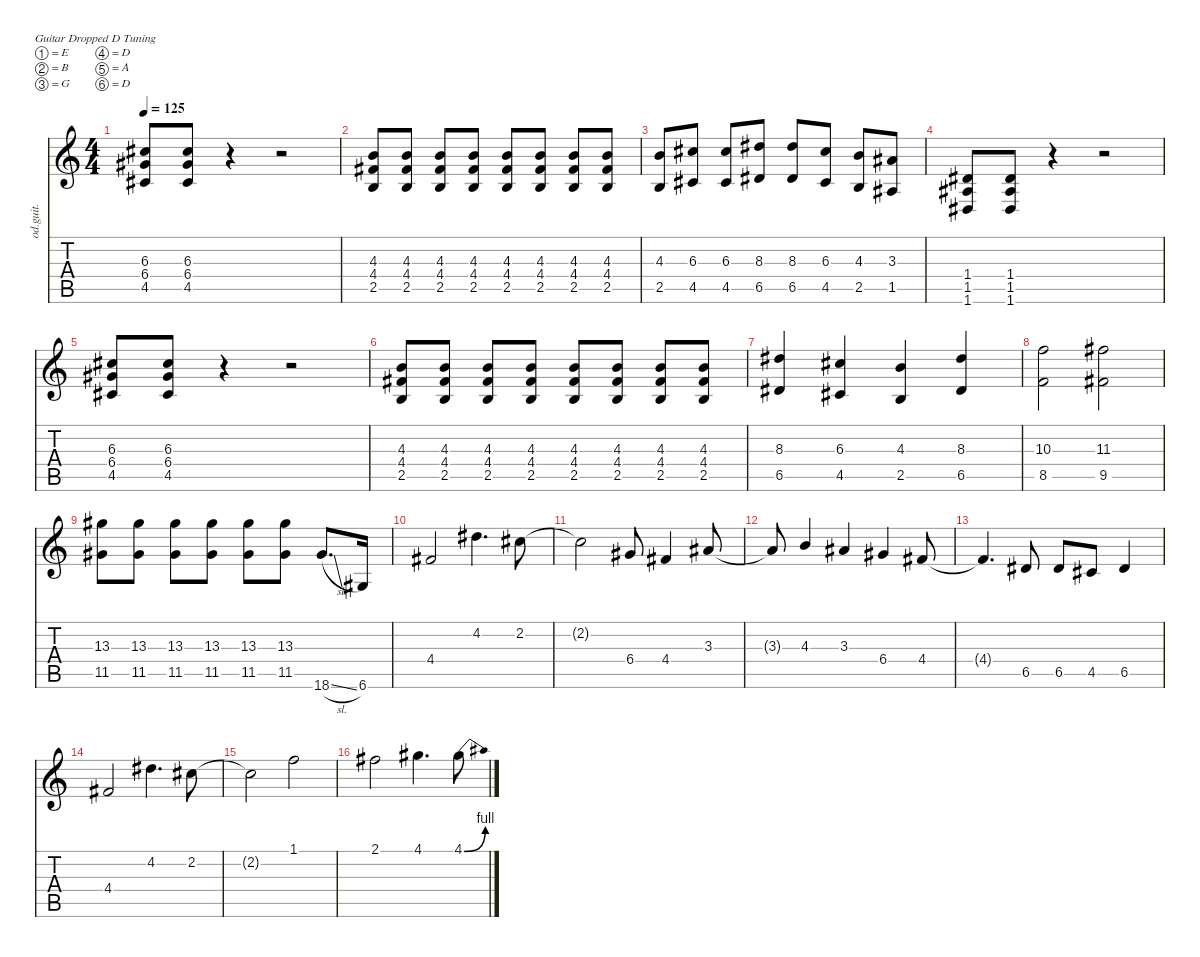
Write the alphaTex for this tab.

\defaultSystemsLayout 4
\hideDynamics
\bracketExtendMode nobrackets
\otherSystemsTrackNameOrientation horizontal
\track ("Piste 1" "od.guit.") {instrument overdrivenguitar}
\staff {score tabs}
\tuning (E4 B3 G3 D3 A2 D2)
\ts (4 4)
\tempo 125
\clef g2
\ks c
(6.3{acc #} 6.4{acc #} 4.5{acc #}).8{dy f beam Up} (6.3{acc #} 6.4{acc #} 4.5{acc #}).8{beam Up} r.4{beam Up} r.2{beam Up} |
(4.3 4.4{acc #} 2.5).8{beam Up} (4.3 4.4{acc #} 2.5).8{beam Up} (4.3 4.4{acc #} 2.5).8{beam Up} (4.3 4.4{acc #} 2.5).8{beam Up} (4.3 4.4{acc #} 2.5).8{beam Up} (4.3 4.4{acc #} 2.5).8{beam Up} (4.3 4.4{acc #} 2.5).8{beam Up} (4.3 4.4{acc #} 2.5).8{beam Up} |
(4.3 2.5).8{beam Up} (6.3{acc #} 4.5{acc #}).8{beam Up} (6.3{acc #} 4.5{acc #}).8{beam Up} (8.3{acc #} 6.5{acc #}).8{beam Up} (8.3{acc #} 6.5{acc #}).8{beam Up} (6.3{acc #} 4.5{acc #}).8{beam Up} (4.3 2.5).8{beam Up} (3.3{acc #} 1.5{acc #}).8{beam Up} |
(1.4{acc #} 1.5{acc #} 1.6{acc #}).8{beam Up} (1.4{acc #} 1.5{acc #} 1.6{acc #}).8{beam Up} r.4{beam Up} r.2{beam Up} |
(6.3{acc #} 6.4{acc #} 4.5{acc #}).8{beam Up} (6.3{acc #} 6.4{acc #} 4.5{acc #}).8{beam Up} r.4{beam Up} r.2{beam Up} |
(4.3 4.4{acc #} 2.5).8{beam Up} (4.3 4.4{acc #} 2.5).8{beam Up} (4.3 4.4{acc #} 2.5).8{beam Up} (4.3 4.4{acc #} 2.5).8{beam Up} (4.3 4.4{acc #} 2.5).8{beam Up} (4.3 4.4{acc #} 2.5).8{beam Up} (4.3 4.4{acc #} 2.5).8{beam Up} (4.3 4.4{acc #} 2.5).8{beam Up} |
(8.3{acc #} 6.5{acc #}).4{beam Up} (6.3{acc #} 4.5{acc #}).4{beam Up} (4.3 2.5).4{beam Up} (8.3{acc #} 6.5{acc #}).4{beam Up} |
(10.3 8.5).2{beam Down} (11.3{acc #} 9.5{acc #}).2{beam Down} |
(13.3{acc #} 11.5{acc #}).8{beam Down} (13.3{acc #} 11.5{acc #}).8{beam Down} (13.3{acc #} 11.5{acc #}).8{beam Down} (13.3{acc #} 11.5{acc #}).8{beam Down} (13.3{acc #} 11.5{acc #}).8{beam Down} (13.3{acc #} 11.5{acc #}).8{beam Down} 18.6{sl acc #}.8{d beam Up} 6.6{acc #}.16{beam Up} |
4.4{acc #}.2{beam Up} 4.2{acc #}.4{d beam Down} 2.2{acc #}.8{beam Down} |
2.2{t acc #}.2{beam Down} 6.4{acc #}.8{beam Up} 4.4{acc #}.4{beam Up} 3.3{acc #}.8{beam Up} |
3.3{t acc #}.8{beam Up} 4.3.4{beam Up} 3.3{acc #}.4{beam Up} 6.4{acc #}.4{beam Up} 4.4{acc #}.8{beam Up} |
4.4{t acc #}.4{d beam Up} 6.5{acc #}.8{beam Up} 6.5{acc #}.8{beam Up} 4.5{acc #}.8{beam Up} 6.5{acc #}.4{beam Up} |
4.4{acc #}.2{beam Up} 4.2{acc #}.4{d beam Down} 2.2{acc #}.8{beam Down} |
2.2{t acc #}.2{beam Down} 1.1.2{beam Down} |
2.1{acc #}.2{beam Down} 4.1{acc #}.4{d beam Down} 4.1{be (bend 0 0 60 4) acc #}.8{beam Down}
